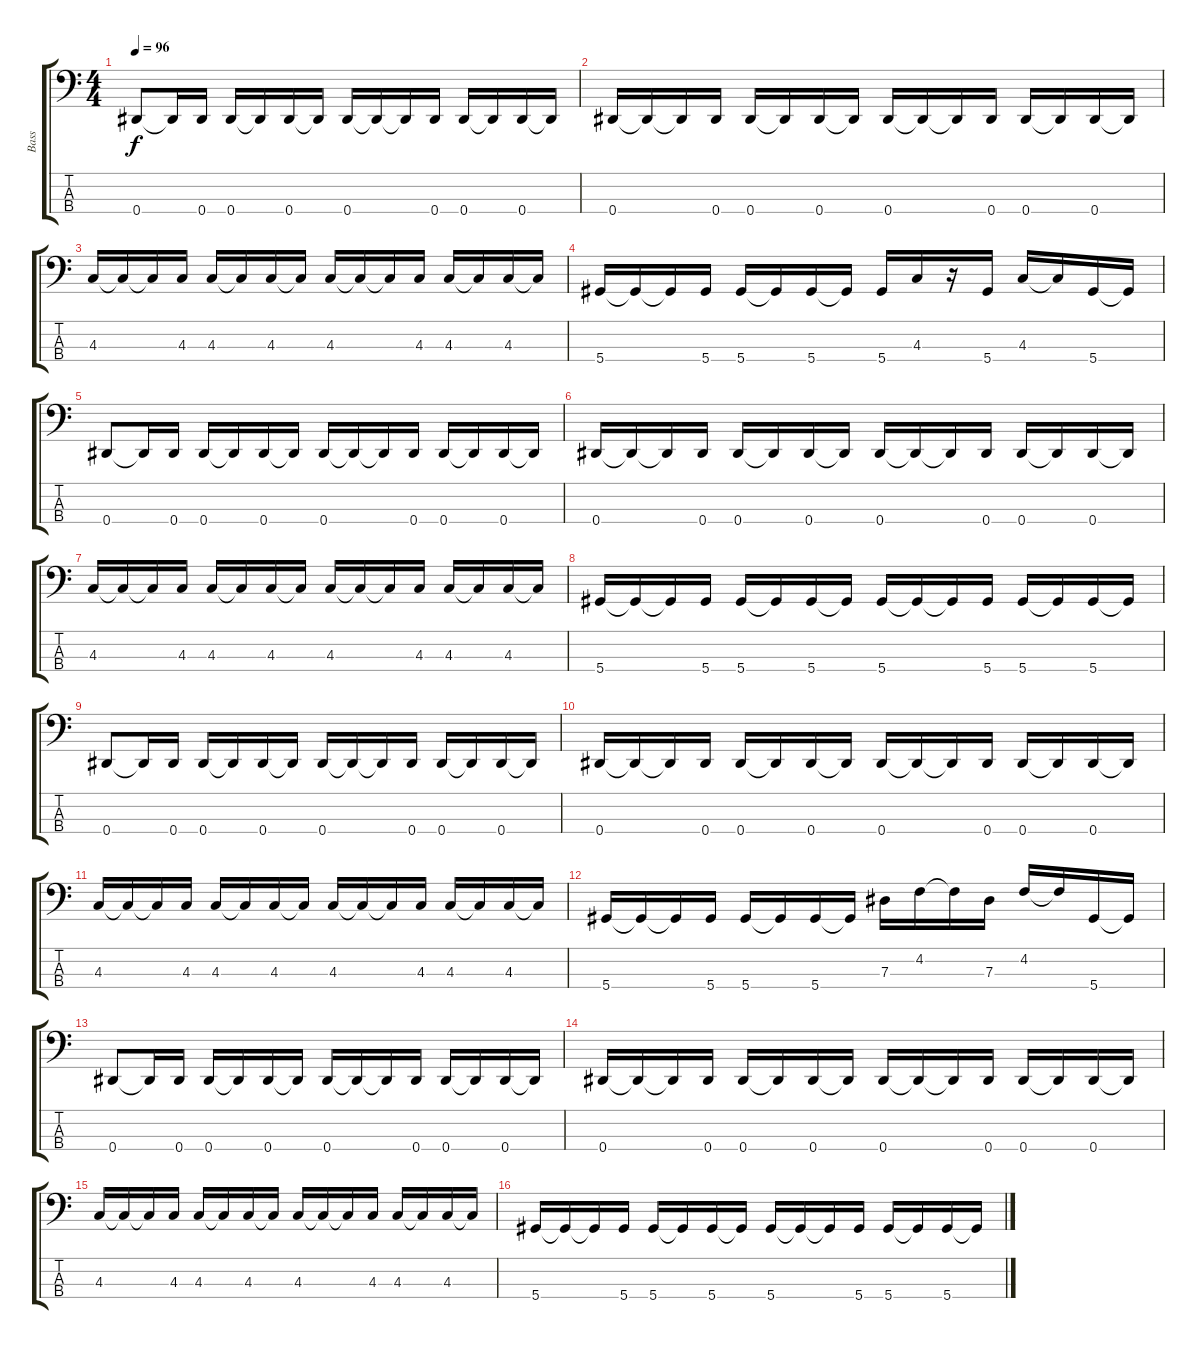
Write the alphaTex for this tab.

\track ("Bass" "Bass") {instrument electricbassfinger}
\staff {score tabs}
\tuning (Gb2 Db2 Ab1 Eb1) {hide}
\ts (4 4)
\tempo 96
\clef f4
\ks c
0.4.8{dy f} 0.4{t}.16 0.4.16 0.4.16 0.4{t}.16 0.4.16 0.4{t}.16 0.4.16 0.4{t}.16 0.4{t}.16 0.4.16 0.4.16 0.4{t}.16 0.4.16 0.4{t}.16 |
0.4.16 0.4{t}.16 0.4{t}.16 0.4.16 0.4.16 0.4{t}.16 0.4.16 0.4{t}.16 0.4.16 0.4{t}.16 0.4{t}.16 0.4.16 0.4.16 0.4{t}.16 0.4.16 0.4{t}.16 |
4.3.16 4.3{t}.16 4.3{t}.16 4.3.16 4.3.16 4.3{t}.16 4.3.16 4.3{t}.16 4.3.16 4.3{t}.16 4.3{t}.16 4.3.16 4.3.16 4.3{t}.16 4.3.16 4.3{t}.16 |
5.4.16 5.4{t}.16 5.4{t}.16 5.4.16 5.4.16 5.4{t}.16 5.4.16 5.4{t}.16 5.4.16 4.3.16 r.16 5.4.16 4.3.16 4.3{t}.16 5.4.16 5.4{t}.16 |
0.4.8 0.4{t}.16 0.4.16 0.4.16 0.4{t}.16 0.4.16 0.4{t}.16 0.4.16 0.4{t}.16 0.4{t}.16 0.4.16 0.4.16 0.4{t}.16 0.4.16 0.4{t}.16 |
0.4.16 0.4{t}.16 0.4{t}.16 0.4.16 0.4.16 0.4{t}.16 0.4.16 0.4{t}.16 0.4.16 0.4{t}.16 0.4{t}.16 0.4.16 0.4.16 0.4{t}.16 0.4.16 0.4{t}.16 |
4.3.16 4.3{t}.16 4.3{t}.16 4.3.16 4.3.16 4.3{t}.16 4.3.16 4.3{t}.16 4.3.16 4.3{t}.16 4.3{t}.16 4.3.16 4.3.16 4.3{t}.16 4.3.16 4.3{t}.16 |
5.4.16 5.4{t}.16 5.4{t}.16 5.4.16 5.4.16 5.4{t}.16 5.4.16 5.4{t}.16 5.4.16 5.4{t}.16 5.4{t}.16 5.4.16 5.4.16 5.4{t}.16 5.4.16 5.4{t}.16 |
0.4.8 0.4{t}.16 0.4.16 0.4.16 0.4{t}.16 0.4.16 0.4{t}.16 0.4.16 0.4{t}.16 0.4{t}.16 0.4.16 0.4.16 0.4{t}.16 0.4.16 0.4{t}.16 |
0.4.16 0.4{t}.16 0.4{t}.16 0.4.16 0.4.16 0.4{t}.16 0.4.16 0.4{t}.16 0.4.16 0.4{t}.16 0.4{t}.16 0.4.16 0.4.16 0.4{t}.16 0.4.16 0.4{t}.16 |
4.3.16 4.3{t}.16 4.3{t}.16 4.3.16 4.3.16 4.3{t}.16 4.3.16 4.3{t}.16 4.3.16 4.3{t}.16 4.3{t}.16 4.3.16 4.3.16 4.3{t}.16 4.3.16 4.3{t}.16 |
5.4.16 5.4{t}.16 5.4{t}.16 5.4.16 5.4.16 5.4{t}.16 5.4.16 5.4{t}.16 7.3.16 4.2.16 4.2{t}.16 7.3.16 4.2.16 4.2{t}.16 5.4.16 5.4{t}.16 |
0.4.8 0.4{t}.16 0.4.16 0.4.16 0.4{t}.16 0.4.16 0.4{t}.16 0.4.16 0.4{t}.16 0.4{t}.16 0.4.16 0.4.16 0.4{t}.16 0.4.16 0.4{t}.16 |
0.4.16 0.4{t}.16 0.4{t}.16 0.4.16 0.4.16 0.4{t}.16 0.4.16 0.4{t}.16 0.4.16 0.4{t}.16 0.4{t}.16 0.4.16 0.4.16 0.4{t}.16 0.4.16 0.4{t}.16 |
4.3.16 4.3{t}.16 4.3{t}.16 4.3.16 4.3.16 4.3{t}.16 4.3.16 4.3{t}.16 4.3.16 4.3{t}.16 4.3{t}.16 4.3.16 4.3.16 4.3{t}.16 4.3.16 4.3{t}.16 |
5.4.16 5.4{t}.16 5.4{t}.16 5.4.16 5.4.16 5.4{t}.16 5.4.16 5.4{t}.16 5.4.16 5.4{t}.16 5.4{t}.16 5.4.16 5.4.16 5.4{t}.16 5.4.16 5.4{t}.16
